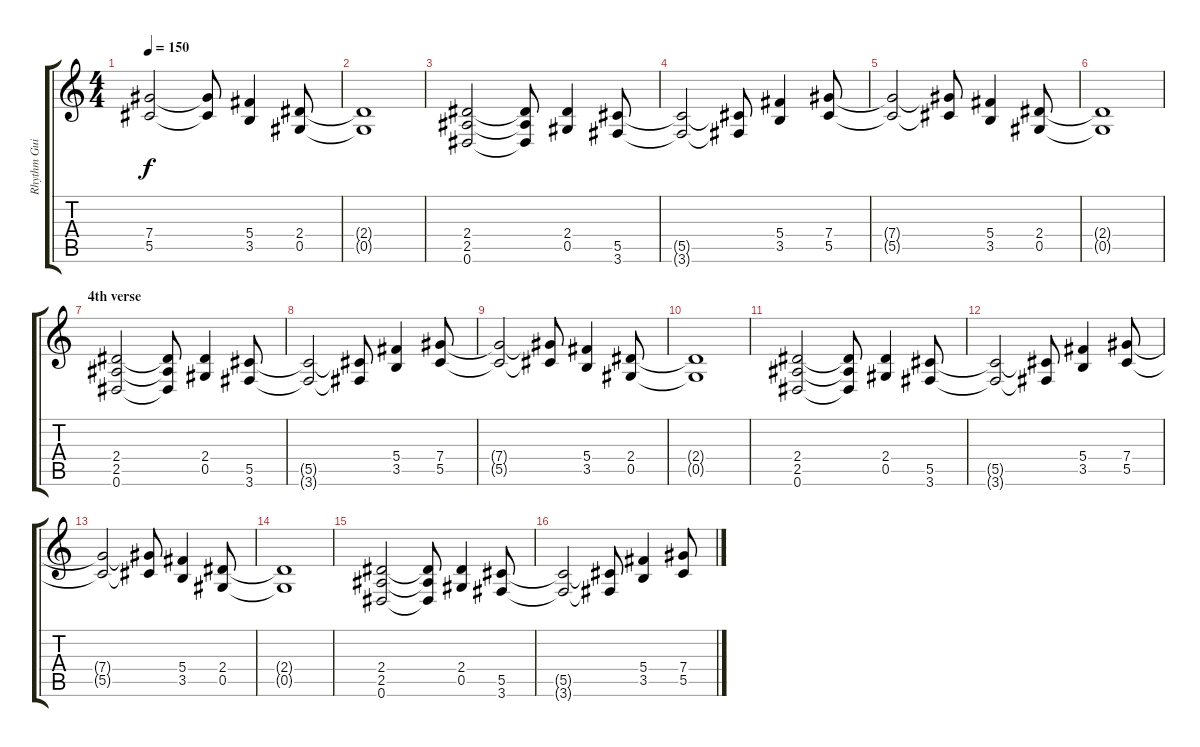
\track ("Rhythm Guitar I" "Rhythm Gui") {instrument distortionguitar}
\staff {score tabs}
\tuning (Eb4 Bb3 Gb3 Db3 Ab2 Eb2) {hide}
\ts (4 4)
\tempo 150
\clef g2
\ks c
(7.4{t} 5.5{t}).2{dy f} (7.4{t} 5.5{t}).8 (5.4 3.5).4 (2.4 0.5).8 |
(2.4{t} 0.5{t}).1 |
(2.4 2.5 0.6).2 (2.4{t} 2.5{t} 0.6{t}).8 (2.4 0.5).4 (5.5 3.6).8 |
(5.5{t} 3.6{t}).2 (5.5{t} 3.6{t}).8 (5.4 3.5).4 (7.4 5.5).8 |
(7.4{t} 5.5{t}).2 (7.4{t} 5.5{t}).8 (5.4 3.5).4 (2.4 0.5).8 |
(2.4{t} 0.5{t}).1 |
\section ("" "4th verse")
(2.4 2.5 0.6).2 (2.4{t} 2.5{t} 0.6{t}).8 (2.4 0.5).4 (5.5 3.6).8 |
(5.5{t} 3.6{t}).2 (5.5{t} 3.6{t}).8 (5.4 3.5).4 (7.4 5.5).8 |
(7.4{t} 5.5{t}).2 (7.4{t} 5.5{t}).8 (5.4 3.5).4 (2.4 0.5).8 |
(2.4{t} 0.5{t}).1 |
(2.4 2.5 0.6).2 (2.4{t} 2.5{t} 0.6{t}).8 (2.4 0.5).4 (5.5 3.6).8 |
(5.5{t} 3.6{t}).2 (5.5{t} 3.6{t}).8 (5.4 3.5).4 (7.4 5.5).8 |
(7.4{t} 5.5{t}).2 (7.4{t} 5.5{t}).8 (5.4 3.5).4 (2.4 0.5).8 |
(2.4{t} 0.5{t}).1 |
(2.4 2.5 0.6).2 (2.4{t} 2.5{t} 0.6{t}).8 (2.4 0.5).4 (5.5 3.6).8 |
(5.5{t} 3.6{t}).2 (5.5{t} 3.6{t}).8 (5.4 3.5).4 (7.4 5.5).8
